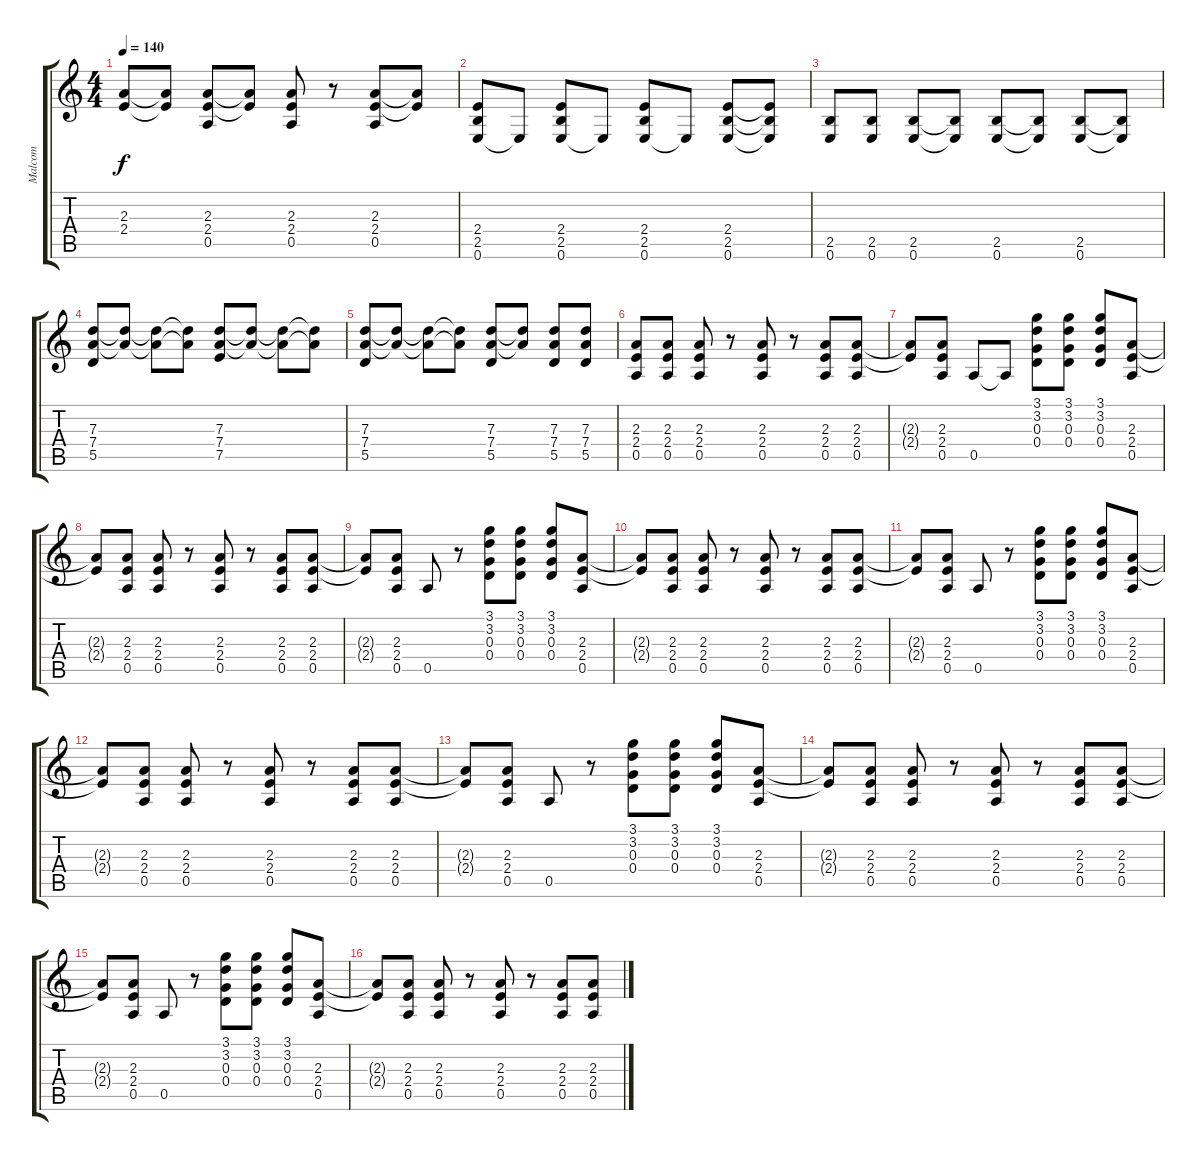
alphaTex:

\track ("Malcom" "Malcom") {instrument distortionguitar}
\staff {score tabs}
\tuning (E4 B3 G3 D3 A2 E2) {hide}
\ts (4 4)
\tempo 140
\clef g2
\ks c
(2.3{t} 2.4{t}).8{dy f} (2.3{t} 2.4{t}).8 (2.3 2.4 0.5).8 (2.3{t} 2.4{t}).8 (2.3 2.4 0.5).8 r.8 (2.3 2.4 0.5).8 (2.3{t} 2.4{t}).8 |
(2.4 2.5 0.6).8 0.6{t}.8 (2.4 2.5 0.6).8 0.6{t}.8 (2.4 2.5 0.6).8 0.6{t}.8 (2.4 2.5 0.6).8 (2.4{t} 2.5{t} 0.6{t}).8 |
(2.5 0.6).8 (2.5 0.6).8 (2.5 0.6).8 (2.5{t} 0.6{t}).8 (2.5 0.6).8 (2.5{t} 0.6{t}).8 (2.5 0.6).8 (2.5{t} 0.6{t}).8 |
(7.3 7.4 5.5).8 (7.3{t} 7.4{t}).8 (7.3{t} 7.4{t}).8 (7.3{t} 7.4{t}).8 (7.3 7.4 7.5).8 (7.3{t} 7.4{t}).8 (7.3{t} 7.4{t}).8 (7.3{t} 7.4{t}).8 |
(7.3 7.4 5.5).8 (7.3{t} 7.4{t}).8 (7.3{t} 7.4{t}).8 (7.3{t} 7.4{t}).8 (7.3 7.4 5.5).8 (7.3{t} 7.4{t}).8 (7.3 7.4 5.5).8 (7.3 7.4 5.5).8 |
(2.3 2.4 0.5).8 (2.3 2.4 0.5).8 (2.3 2.4 0.5).8 r.8 (2.3 2.4 0.5).8 r.8 (2.3 2.4 0.5).8 (2.3 2.4 0.5).8 |
(2.3{t} 2.4{t}).8 (2.3 2.4 0.5).8 0.5.8 0.5{t}.8 (3.1 3.2 0.3 0.4).8 (3.1 3.2 0.3 0.4).8 (3.1 3.2 0.3 0.4).8 (2.3 2.4 0.5).8 |
(2.3{t} 2.4{t}).8 (2.3 2.4 0.5).8 (2.3 2.4 0.5).8 r.8 (2.3 2.4 0.5).8 r.8 (2.3 2.4 0.5).8 (2.3 2.4 0.5).8 |
(2.3{t} 2.4{t}).8 (2.3 2.4 0.5).8 0.5.8 r.8 (3.1 3.2 0.3 0.4).8 (3.1 3.2 0.3 0.4).8 (3.1 3.2 0.3 0.4).8 (2.3 2.4 0.5).8 |
(2.3{t} 2.4{t}).8 (2.3 2.4 0.5).8 (2.3 2.4 0.5).8 r.8 (2.3 2.4 0.5).8 r.8 (2.3 2.4 0.5).8 (2.3 2.4 0.5).8 |
(2.3{t} 2.4{t}).8 (2.3 2.4 0.5).8 0.5.8 r.8 (3.1 3.2 0.3 0.4).8 (3.1 3.2 0.3 0.4).8 (3.1 3.2 0.3 0.4).8 (2.3 2.4 0.5).8 |
(2.3{t} 2.4{t}).8 (2.3 2.4 0.5).8 (2.3 2.4 0.5).8 r.8 (2.3 2.4 0.5).8 r.8 (2.3 2.4 0.5).8 (2.3 2.4 0.5).8 |
(2.3{t} 2.4{t}).8 (2.3 2.4 0.5).8 0.5.8 r.8 (3.1 3.2 0.3 0.4).8 (3.1 3.2 0.3 0.4).8 (3.1 3.2 0.3 0.4).8 (2.3 2.4 0.5).8 |
(2.3{t} 2.4{t}).8 (2.3 2.4 0.5).8 (2.3 2.4 0.5).8 r.8 (2.3 2.4 0.5).8 r.8 (2.3 2.4 0.5).8 (2.3 2.4 0.5).8 |
(2.3{t} 2.4{t}).8 (2.3 2.4 0.5).8 0.5.8 r.8 (3.1 3.2 0.3 0.4).8 (3.1 3.2 0.3 0.4).8 (3.1 3.2 0.3 0.4).8 (2.3 2.4 0.5).8 |
(2.3{t} 2.4{t}).8 (2.3 2.4 0.5).8 (2.3 2.4 0.5).8 r.8 (2.3 2.4 0.5).8 r.8 (2.3 2.4 0.5).8 (2.3 2.4 0.5).8
